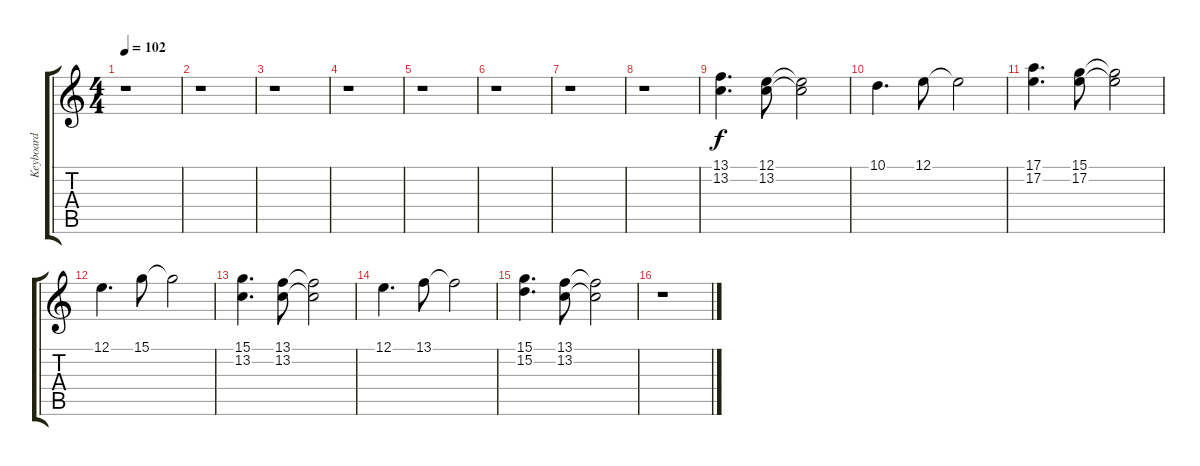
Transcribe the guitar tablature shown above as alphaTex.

\track ("Keyboard" "Keyboard") {instrument electricgrandpiano}
\staff {score tabs}
\tuning (E4 B3 G3 D3 A2 E2) {hide}
\ts (4 4)
\tempo 102
\clef g2
\ks c
r.1{dy f instrument electricgrandpiano} |
r.1 |
r.1 |
r.1 |
r.1 |
r.1 |
r.1 |
r.1 |
(13.1 13.2).4{d} (12.1 13.2).8 (12.1{t} 13.2{t}).2 |
10.1.4{d txt ""} 12.1.8 12.1{t}.2 |
(17.1 17.2).4{d} (15.1 17.2).8 (15.1{t} 17.2{t}).2 |
12.1.4{d} 15.1.8 15.1{t}.2 |
(15.1 13.2).4{d} (13.1 13.2).8 (13.1{t} 13.2{t}).2 |
12.1.4{d} 13.1.8 13.1{t}.2 |
(15.1 15.2).4{d} (13.1 13.2).8 (13.1{t} 13.2{t}).2 |
r.1
